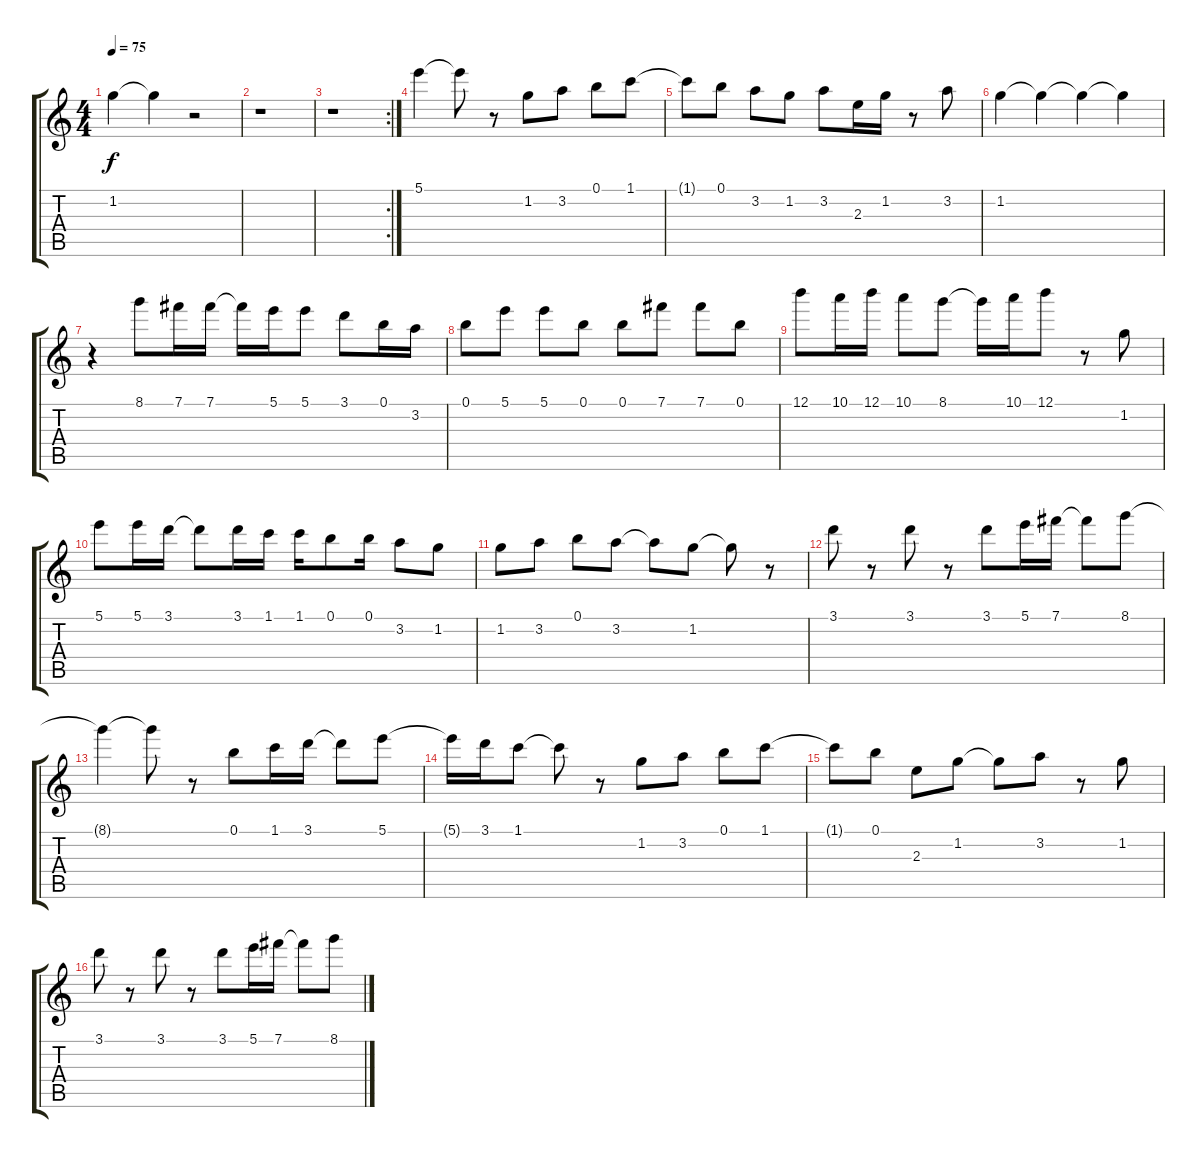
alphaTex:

\track "" {instrument panflute}
\staff {score tabs}
\tuning (B5 Gb5 D5 A4 E4 B3) {hide}
\ts (4 4)
\tempo 75
\clef g2
\ks c
1.2{t}.4{dy f} 1.2{t}.4 r.2 |
r.1 |
\rc 2
r.1 |
5.1.4 5.1{t}.8 r.8 1.2.8 3.2.8 0.1.8 1.1.8 |
1.1{t}.8 0.1.8 3.2.8 1.2.8 3.2.8 2.3.16 1.2.16 r.8 3.2.8 |
1.2.4{volume 0} 1.2{t}.4 1.2{t}.4 1.2{t}.4 |
r.4 8.1.8{volume 16} 7.1.16 7.1.16 7.1{t}.16 5.1.16 5.1.8 3.1.8 0.1.16 3.2.16 |
0.1.8 5.1.8 5.1.8 0.1.8 0.1.8 7.1.8 7.1.8 0.1.8 |
12.1.8 10.1.16 12.1.16 10.1.8 8.1.8 8.1{t}.16 10.1.16 12.1.8 r.8 1.2.8 |
5.1.8 5.1.16 3.1.16 3.1{t}.8 3.1.16 1.1.16 1.1.16 0.1.8 0.1.16 3.2.8 1.2.8 |
1.2.8 3.2.8 0.1.8 3.2.8 3.2{t}.8 1.2.8 1.2{t}.8 r.8 |
3.1.8 r.8 3.1.8 r.8 3.1.8 5.1.16 7.1.16 7.1{t}.8 8.1.8{volume 8} |
8.1{t}.4 8.1{t}.8 r.8 0.1.8{volume 16} 1.1.16 3.1.16 3.1{t}.8 5.1.8 |
5.1{t}.16 3.1.16 1.1.8 1.1{t}.8 r.8 1.2.8 3.2.8 0.1.8 1.1.8 |
1.1{t}.8 0.1.8 2.3.8 1.2.8 1.2{t}.8 3.2.8 r.8 1.2.8 |
3.1.8 r.8 3.1.8 r.8 3.1.8 5.1.16 7.1.16 7.1{t}.8 8.1.8{volume 8}
